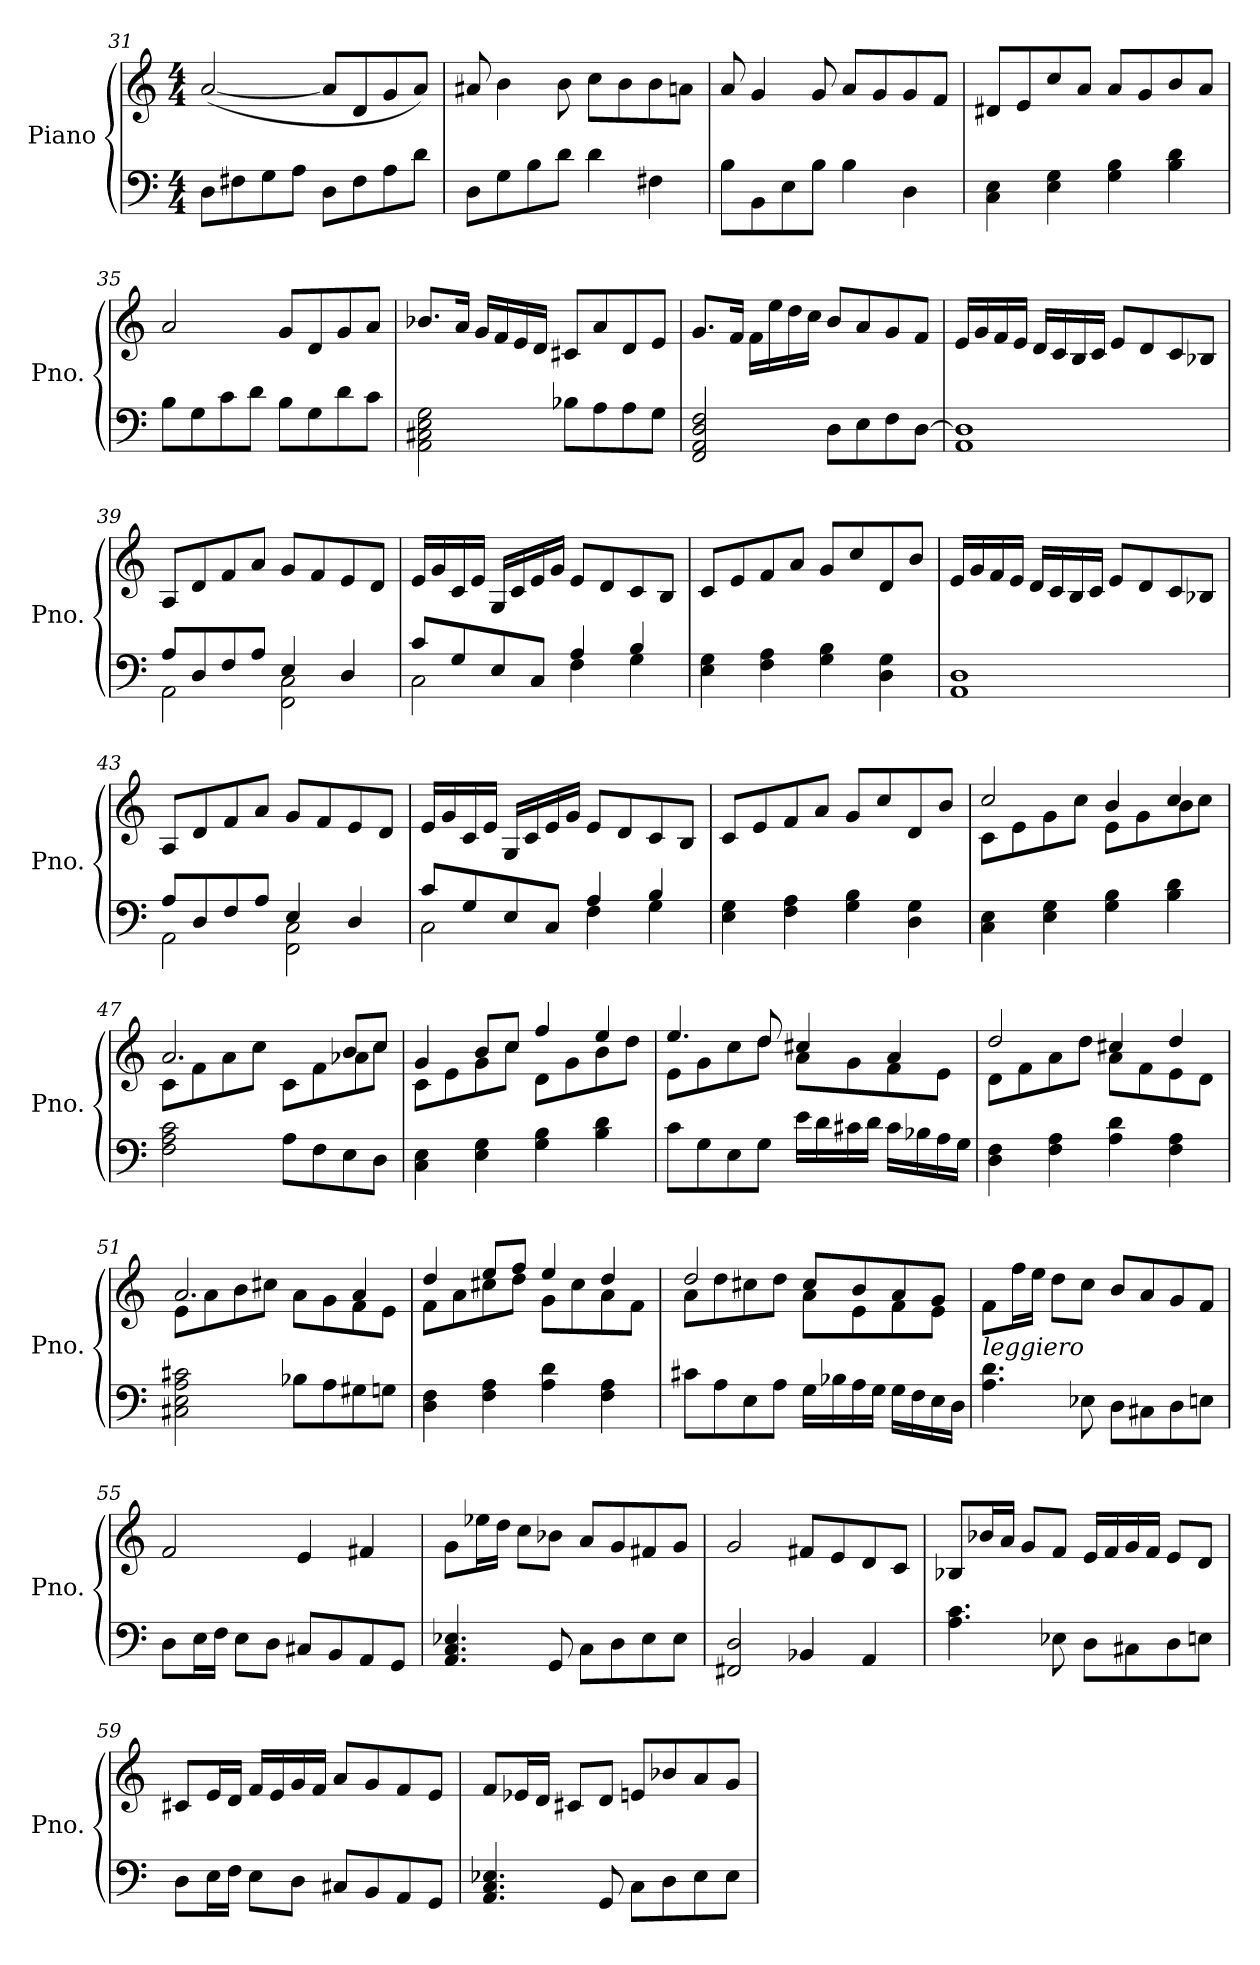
**kern	**kern
*part1	*part1
*staff2	*staff1
*I"Piano	*
*I'Pno.	*
*clefF4	*clefG2
*k[]	*k[]
*M4/4	*M4/4
=31	=31
8D\L	([2a/
8F#X\	.
8G\	.
8A\J	.
8D\L	8a/L]
8F#\	8d/
8A\	8g/
8d\J	8a/J)
!!LO:LB:g=z
=32	=32
8D\L	8a#X/
8G\	4b\
8B\	.
8d\J	8b\
4d\	8cc\L
.	8b\
4F#X\	8b\
.	8an\J
=33	=33
8B\L	8a/
8BB\	4g/
8E\	.
8B\J	8g/
4B\	8a/L
.	8g/
4D\	8g/
.	8f/J
=34	=34
4C\ 4E\	8d#X/L
.	8e/
4E\ 4G\	8cc/
.	8a/J
4G\ 4B\	8a/L
.	8g/
4B\ 4d\	8b/
.	8a/J
=35	=35
8B\L	2a/
8G\	.
8c\	.
8d\J	.
8B\L	8g/L
8G\	8d/
8d\	8g/
8c\J	8a/J
!!LO:LB:g=z
=36	=36
2AA\ 2C#X\ 2E\ 2G\	8.b-X/L
.	16a/Jk
.	16g/LL
.	16f/
.	16e/
.	16d/JJ
8B-X\L	8c#X/L
8A\	8a/
8A\	8d/
8G\J	8e/J
=37	=37
2FF/ 2AA/ 2D/ 2F/	8.g/L
.	16f/Jk
.	16f\LL
.	16ee\
.	16dd\
.	16cc\JJ
8D\L	8b/L
8E\	8a/
8F\	8g/
[8D\J	8f/J
=38	=38
1AA 1D]	16e/LL
.	16g/
.	16f/
.	16e/JJ
.	16d/LL
.	16c/
.	16B/
.	16c/JJ
.	8e/L
.	8d/
.	8c/
.	8B-X/J
!!LO:LB:g=z
=39	=39
*^	*
8A/L	2AA\	8A/L
8D/	.	8d/
8F/	.	8f/
8A/J	.	8a/J
4E/	2FF\ 2C\	8g/L
.	.	8f/
4D/	.	8e/
.	.	8d/J
=40	=40	=40
8c/L	2C\	16e/LL
.	.	16g/
8G/	.	16c/
.	.	16e/JJ
8E/	.	16G/LL
.	.	16c/
8C/J	.	16e/
.	.	16g/JJ
4A/	4F\	8e/L
.	.	8d/
4B/	4G\	8c/
.	.	8B/J
*v	*v	*
=41	=41
4E\ 4G\	8c/L
.	8e/
4F\ 4A\	8f/
.	8a/J
4G\ 4B\	8g/L
.	8cc/
4D\ 4G\	8d/
.	8b/J
=42	=42
1AA 1D	16e/LL
.	16g/
.	16f/
.	16e/JJ
.	16d/LL
.	16c/
.	16B/
.	16c/JJ
.	8e/L
.	8d/
.	8c/
.	8B-X/J
!!LO:PB:g=z
=43	=43
*^	*
8A/L	2AA\	8A/L
8D/	.	8d/
8F/	.	8f/
8A/J	.	8a/J
4E/	2FF\ 2C\	8g/L
.	.	8f/
4D/	.	8e/
.	.	8d/J
=44	=44	=44
8c/L	2C\	16e/LL
.	.	16g/
8G/	.	16c/
.	.	16e/JJ
8E/	.	16G/LL
.	.	16c/
8C/J	.	16e/
.	.	16g/JJ
4A/	4F\	8e/L
.	.	8d/
4B/	4G\	8c/
.	.	8B/J
*v	*v	*
=45	=45
4E\ 4G\	8c/L
.	8e/
4F\ 4A\	8f/
.	8a/J
4G\ 4B\	8g/L
.	8cc/
4D\ 4G\	8d/
.	8b/J
=46	=46
*	*^
4C\ 4E\	2cc/	8c\L
.	.	8e\
4E\ 4G\	.	8g\
.	.	8cc\J
4G\ 4B\	4b/	8e\L
.	.	8g\
4B\ 4d\	4cc/	8b\
.	.	8cc\J
!!LO:LB:g=z	!!
=47	=47	=47
2F\ 2A\ 2c\	2.a/	8c\L
.	.	8f\
.	.	8a\
.	.	8cc\J
8A\L	.	8c\L
8F\	.	8f\
8E\	8b/L	8a-X\
8D\J	8cc/J	8cc\J
=48	=48	=48
4C\ 4E\	4g/	8c\L
.	.	8e\
4E\ 4G\	8b/L	8g\
.	8cc/J	8cc\J
4G\ 4B\	4ff/	8d\L
.	.	8g\
4B\ 4d\	4ee/	8b\
.	.	8dd\J
=49	=49	=49
8c\L	4.ee/	8e\L
8G\	.	8g\
8E\	.	8cc\
8G\J	8dd/	8dd\J
16e\LL	4cc#X/	8a\L
16d\	.	.
16c#X\	.	8g\
16d\JJ	.	.
16c#\LL	4a/	8f\
16B-X\	.	.
16A\	.	8e\J
16G\JJ	.	.
=50	=50	=50
4D\ 4F\	2dd/	8d\L
.	.	8f\
4F\ 4A\	.	8a\
.	.	8dd\J
4A\ 4d\	4cc#X/	8a\L
.	.	8f\
4F\ 4A\	4dd/	8e\
.	.	8d\J
!!LO:LB:g=z	!!
=51	=51	=51
2C#X\ 2E\ 2A\ 2c#X\	2.a/	8e\L
.	.	8a\
.	.	8b\
.	.	8cc#X\J
8B-X\L	.	8a\L
8A\	.	8g\
8G#X\	4a/	8f\
8Gn\J	.	8e\J
=52	=52	=52
4D\ 4F\	4dd/	8f\L
.	.	8a\
4F\ 4A\	8ee/L	8cc#X\
.	8ff/J	8dd\J
4A\ 4d\	4ee/	8g\L
.	.	8cc#\
4F\ 4A\	4dd/	8a\
.	.	8f\J
=53	=53	=53
8c#X\L	2dd/	8a\L
8A\	.	8dd\
8E\	.	8cc#X\
8A\J	.	8dd\J
16G\LL	8cc#/L	8a\L
16B-X\	.	.
16A\	8b/	8e\
16G\JJ	.	.
16G\LL	8a/	8f\
16F\	.	.
16E\	8g/J	8e\J
16D\JJ	.	.
*	*v	*v
=54	=54
!	!LO:TX:b:i:t=leggiero
4.A\ 4.d\	8f\L
.	16ff\L
.	16ee\JJ
.	8dd\L
8E-X\	8cc\J
8D\L	8b/L
8C#X\	8a/
8D\	8g/
8En\J	8f/J
!!LO:LB:g=z
=55	=55
8D\L	2f/
16E\L	.
16F\JJ	.
8E\L	.
8D\J	.
8C#X/L	4e/
8BB/	.
8AA/	4f#X/
8GG/J	.
=56	=56
4.AA/ 4.C/ 4.E-X/	8g\L
.	16ee-X\L
.	16dd\JJ
.	8cc\L
8GG/	8b-X\J
8C\L	8a/L
8D\	8g/
8E-\	8f#X/
8E-\J	8g/J
=57	=57
2FF#X/ 2D/	2g/
4BB-X/	8f#X/L
.	8e/
4AA/	8d/
.	8c/J
=58	=58
4.A\ 4.c\	8B-X/L
.	16b-X/L
.	16a/JJ
.	8g/L
8E-X\	8f/J
8D\L	16e/LL
.	16f/
8C#X\	16g/
.	16f/JJ
8D\	8e/L
8En\J	8d/J
!!LO:LB:g=z
=59	=59
8D\L	8c#X/L
16E\L	16e/L
16F\JJ	16d/JJ
8E\L	16f/LL
.	16e/
8D\J	16g/
.	16f/JJ
8C#X/L	8a/L
8BB/	8g/
8AA/	8f/
8GG/J	8e/J
=60	=60
4.AA/ 4.C/ 4.E-X/	8f/L
.	16e-X/L
.	16d/JJ
.	8c#X/L
8GG/	8d/J
8C\L	8en/L
8D\	8b-X/
8E-\	8a/
8E-\J	8g/J
=	=
*-	*-
